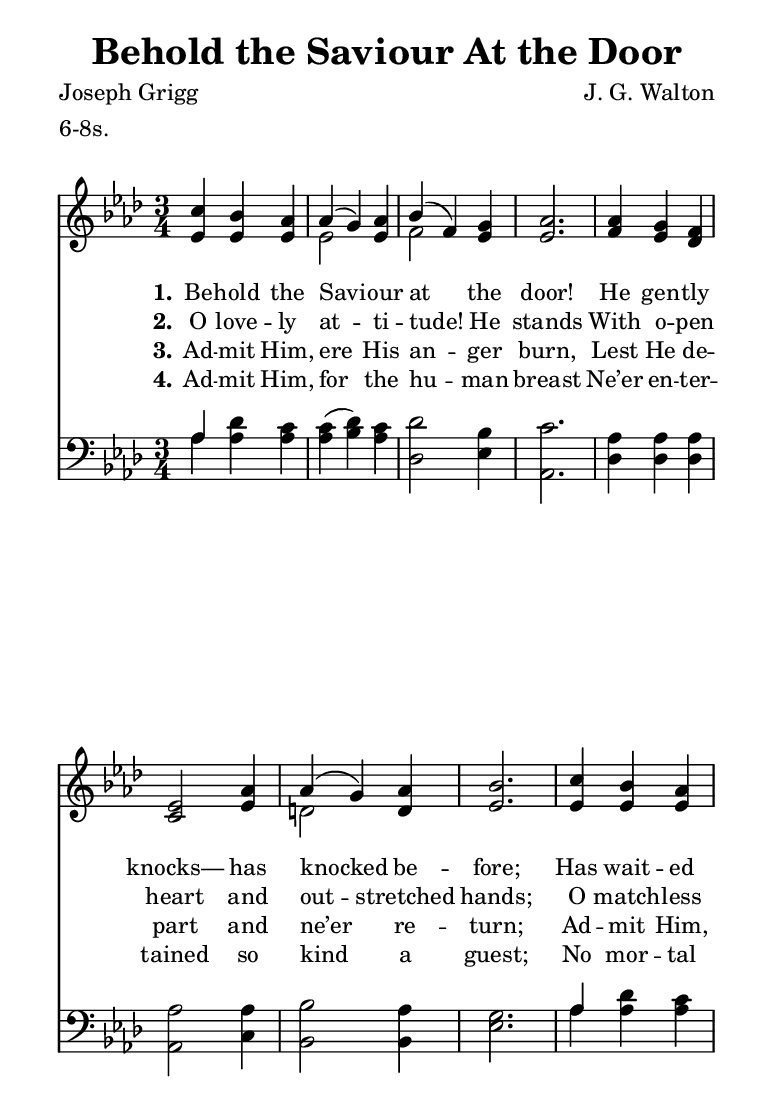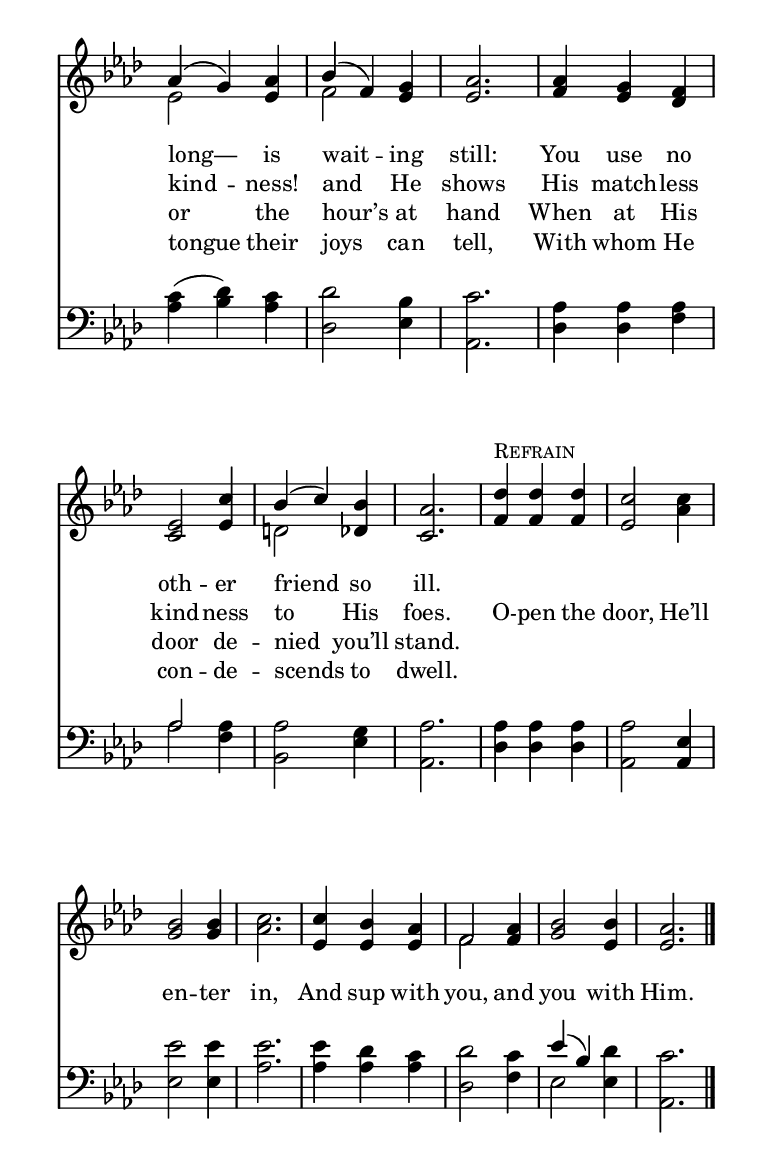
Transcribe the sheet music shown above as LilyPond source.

\include "common/global.ily"
\paper {
  \include "common/paper.ily"
  system-count = #(cond (is-eogsized 4) (#t #f))
}

\header{
  hymnnumber = "4"
  title = "Behold the Saviour At the Door"
  tunename = "St. Catherine"
  meter = "6-8s."
  poet = "Joseph Grigg"
  composer = "J. G. Walton"
  %copyright = ""
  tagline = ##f
}

patternA = { c4 c4 c4 | c4( c4) c4 | c4( c4) c4 | c2. \break } % Soprano 1
patternB = { c4 c4 c4 | c2      c4 | c4( c4) c4 | c2. \break } % Soprano 2
patternC = { c4 c4 c4 | c2      c4 | c2      c4 | c2. \break } % Alto 1 & Tenor / Bass 2
patternD = { c4 c4 c4 | c2      c4 | c2      c4 | c2. \break } % Alto 2
patternE = { c4 c4 c4 | c4( c4) c4 | c2      c4 | c2. \break } % Tenor / Bass 1

patternR = { c4 c4 c4 | c2      c4 | c2      c4 | c2. \break } % Soprano / Alto / Bass Refrain
patternS = { c4 c4 c4 | c2      c4 | c4( c4) c4 | c2. \break } % Tenor Refrain

global = {
  \include "common/overrides.ily"
  \override Staff.TimeSignature.style = #'numbered \time 3/4
  \once \override Score.MetronomeMark.transparent = ##t
  \tempo 4 = 96
  \key aes \major
  \autoBeamOff
}

notesSoprano = {
\global
\relative c'' {

  \changePitch \patternA { c bes aes   | aes g aes | bes f g   | aes }
  \changePitch \patternB { aes g f     | ees aes   | aes g aes | bes }
  \changePitch \patternA { c bes aes   | aes g aes | bes f g   | aes }
  \changePitch \patternB { aes g f     | ees c'    | bes c bes | aes }

  << s^\markup { \small \caps "Refrain" }
  \changePitch \patternR { des des des | c c       | bes bes   | c   } >>
  \changePitch \patternR { c bes aes   | f aes     | bes bes   | aes }
  \bar "|."

}
}

notesAlto = {
\global
\relative e' {

  \changePitch \patternC { ees ees ees | ees ees | f ees | ees }
  \changePitch \patternD { f ees des   | c ees   | d d   | ees }
  \changePitch \patternC { ees ees ees | ees ees | f ees | ees }
  \changePitch \patternD { f ees des   | c ees   | d des | c   }

  \changePitch \patternR { f f f       | ees aes | g g   | aes }
  \changePitch \patternR { ees ees ees | f f     | g ees | ees }

}
}

notesTenor = {
\global
\relative a {

  \changePitch \patternE { aes des c   | c des c | des bes     | c   }
  \changePitch \patternC { aes aes aes | aes aes | bes aes     | g   }
  \changePitch \patternE { aes des c   | c des c | des bes     | c   }
  \changePitch \patternC { aes aes aes | aes aes | aes g       | aes }

  \changePitch \patternR { aes aes aes | aes ees | ees' ees    | ees }
  \changePitch \patternS { ees des c   | des c   | ees bes des | c   }

}
}

notesBass = {
\global
\relative f {

  \changePitch \patternE { aes aes aes | aes bes aes | des, ees | aes, }
  \changePitch \patternC { des des des | aes c       | bes bes  | ees  }
  \changePitch \patternE { aes aes aes | aes bes aes | des, ees | aes, }
  \changePitch \patternC { des des f   | aes f       | bes, ees | aes, }

  \changePitch \patternR { des des des | aes aes     | ees' ees | aes  }
  \changePitch \patternR { aes aes aes | des, f      | ees ees  | aes, }

}
}

Refrain = \lyricmode {

  O -- pen the door, He’ll en -- ter in,
  And sup with you, and you with Him.

}

wordsA = \lyricmode {
\set stanza = "1."

  Be -- hold the Sav -- iour at the door!
  He gen -- tly knocks— has knocked be -- fore;
  Has wait -- ed long— is wait -- ing still:
  You use no oth -- er friend so ill.

}

wordsB = \lyricmode {
\set stanza = "2."

  O love -- ly at -- ti -- tude! He stands
  With o -- pen heart and out -- stretched hands;
  O match -- less kind -- ness! and He shows
  His match -- less kind -- ness to His foes.
  \Refrain
}

wordsC = \lyricmode {
\set stanza = "3."

  Ad -- mit Him, ere His an -- ger burn,
  Lest He de -- part and ne’er re -- turn;
  Ad -- mit Him, or the hour’s at hand
  When at His door de -- nied you’ll stand.

}

wordsD = \lyricmode {
\set stanza = "4."

  Ad -- mit Him, for the hu -- man breast
  Ne’er en -- ter -- tained so kind a guest;
  No mor -- tal tongue their joys can tell,
  With whom He con -- de -- scends to dwell.

}


\score {
  \context ChoirStaff <<
    \context Staff = upper <<
      \set ChoirStaff.systemStartDelimiter = #'SystemStartBar
      \set ChoirStaff.printPartCombineTexts = ##f
      \partcombine #'(2 . 9) \notesSoprano \notesAlto
      \context NullVoice = sopranos { \voiceOne << \notesSoprano >> }
      \context NullVoice = altos { \voiceTwo << \notesAlto >> }
      \context Lyrics = one   \lyricsto sopranos \wordsA
      \context Lyrics = two   \lyricsto sopranos \wordsB
      \context Lyrics = three \lyricsto sopranos \wordsC
      \context Lyrics = four  \lyricsto sopranos \wordsD
    >>
    \context Staff = men <<
      \clef bass
      \set ChoirStaff.printPartCombineTexts = ##f
      \partcombine #'(2 . 9) \notesTenor \notesBass
      \context NullVoice = tenors { \voiceOne << \notesTenor >> }
      \context NullVoice = basses { \voiceTwo << \notesBass >> }
    >>
  >>
  \layout {
    \include "common/layout.ily"
  }
  \midi{
    \include "common/midi.ily"
  }
}

\version "2.19.49"  % necessary for upgrading to future LilyPond versions.

% vi:set et ts=2 sw=2 ai nocindent syntax=lilypond:
